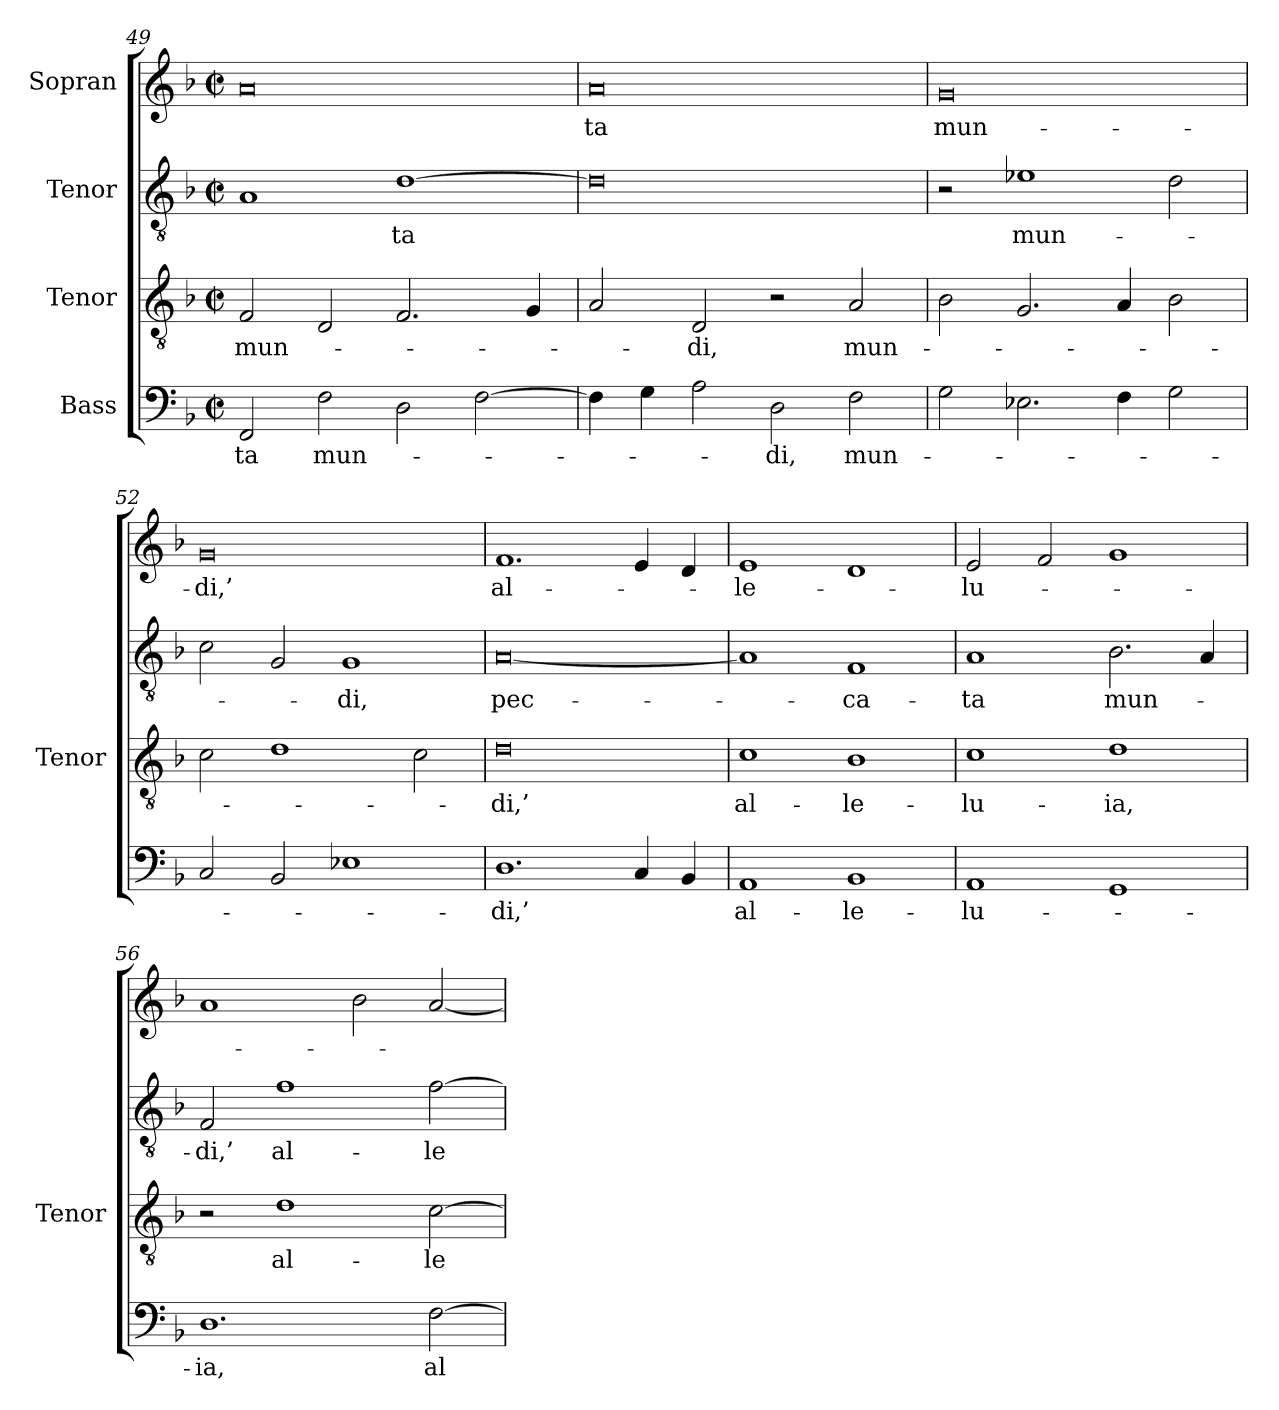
**kern	**text	**kern	**text	**kern	**text	**kern	**text
*part4	*part4	*part3	*part3	*part2	*part2	*part1	*part1
*staff4	*staff4	*staff3	*staff3	*staff2	*staff2	*staff1	*staff1
*I"Bass	*	*I"Tenor	*	*I"Tenor	*	*I"Sopran	*
*	*	*I'Tenor	*	*	*	*	*
*clefF4	*	*clefGv2	*	*clefGv2	*	*clefG2	*
*	*	*ITrd7c12	*	*ITrd7c12	*	*	*
*k[b-]	*	*k[b-]	*	*k[b-]	*	*k[b-]	*
*F:	*	*F:	*	*F:	*	*F:	*
*M2/2	*	*M2/2	*	*M2/2	*	*M2/2	*
*met(c|)	*	*met(c|)	*	*met(c|)	*	*met(c|)	*
=49	=49	=49	=49	=49	=49	=49	=49
!	!LO:LY:b:color=#000000	!	!	!	!	!	!
!	!	!	!LO:LY:b:color=#000000	!	!	!	!
2FFi/	-ta	2FFi/	mun-	1AAi	.	0ai	.
!	!LO:LY:b:color=#000000	!	!	!	!	!	!
2Fi\	mun-	2DDi/	.	.	.	.	.
!	!	!	!	!	!LO:LY:b:color=#000000	!	!
2Di\	.	2.FFi/	.	[>1Di	-ta	.	.
[>2Fi\	.	.	.	.	.	.	.
.	.	4GGi/	.	.	.	.	.
=50	=50	=50	=50	=50	=50	=50	=50
!	!	!	!	!	!	!	!LO:LY:b:color=#000000
4Fi\]	.	2AAi/	.	0Di]	.	0ai	-ta
4Gi\	.	.	.	.	.	.	.
!	!	!	!LO:LY:b:color=#000000	!	!	!	!
2Ai\	.	2DDi/	-di,	.	.	.	.
!	!LO:LY:b:color=#000000	!	!	!	!	!	!
2Di\	-di,	2r	.	.	.	.	.
!	!LO:LY:b:color=#000000	!	!	!	!	!	!
!	!	!	!LO:LY:b:color=#000000	!	!	!	!
2Fi\	mun-	2AAi/	mun-	.	.	.	.
!!LO:PB:g=z
=51	=51	=51	=51	=51	=51	=51	=51
!	!	!	!	!	!	!	!LO:LY:b:color=#000000
2Gi\	.	2BB-i\	.	2r	.	0gi	mun-
!	!	!	!	!	!LO:LY:b:color=#000000	!	!
2.E-Xi\	.	2.GGi/	.	1E-Xi	mun-	.	.
4Fi\	.	4AAi/	.	.	.	.	.
2Gi\	.	2BB-i\	.	2Di\	.	.	.
=52	=52	=52	=52	=52	=52	=52	=52
!	!	!	!	!	!	!	!LO:LY:b:color=#000000
2Ci/	.	2Ci\	.	2Ci\	.	0gi	-di,’
2BB-i/	.	1Di	.	2GGi/	.	.	.
!	!	!	!	!	!LO:LY:b:color=#000000	!	!
1E-Xi	.	.	.	1GGi	-di,	.	.
.	.	2Ci\	.	.	.	.	.
=53	=53	=53	=53	=53	=53	=53	=53
!	!LO:LY:b:color=#000000	!	!	!	!	!	!
!	!	!	!LO:LY:b:color=#000000	!	!	!	!
!	!	!	!	!	!LO:LY:b:color=#000000	!	!
!	!	!	!	!	!	!	!LO:LY:b:color=#000000
1.Di	-di,’	0Di	-di,’	[<0AAi	pec-	1.fi	al-
4Ci/	.	.	.	.	.	4ei/	.
4BB-i/	.	.	.	.	.	4di/	.
=54	=54	=54	=54	=54	=54	=54	=54
!	!LO:LY:b:color=#000000	!	!	!	!	!	!
!	!	!	!LO:LY:b:color=#000000	!	!	!	!
!	!	!	!	!	!	!	!LO:LY:b:color=#000000
1AAi	al-	1Ci	al-	1AAi]	.	1ei	-le-
!	!LO:LY:b:color=#000000	!	!	!	!	!	!
!	!	!	!LO:LY:b:color=#000000	!	!	!	!
!	!	!	!	!	!LO:LY:b:color=#000000	!	!
1BB-i	-le-	1BB-i	-le-	1FFi	-ca-	1di	.
=55	=55	=55	=55	=55	=55	=55	=55
!	!LO:LY:b:color=#000000	!	!	!	!	!	!
!	!	!	!LO:LY:b:color=#000000	!	!	!	!
!	!	!	!	!	!LO:LY:b:color=#000000	!	!
!	!	!	!	!	!	!	!LO:LY:b:color=#000000
1AAi	-lu-	1Ci	-lu-	1AAi	-ta	2ei/	-lu-
.	.	.	.	.	.	2fi/	.
!	!	!	!LO:LY:b:color=#000000	!	!	!	!
!	!	!	!	!	!LO:LY:b:color=#000000	!	!
1GGi	.	1Di	-ia,	2.BB-i\	mun-	1gi	.
.	.	.	.	4AAi/	.	.	.
=56	=56	=56	=56	=56	=56	=56	=56
!	!LO:LY:b:color=#000000	!	!	!	!	!	!
!	!	!	!	!	!LO:LY:b:color=#000000	!	!
1.Di	-ia,	2r	.	2FFi/	-di,’	1ai	.
!	!	!	!LO:LY:b:color=#000000	!	!	!	!
!	!	!	!	!	!LO:LY:b:color=#000000	!	!
.	.	1Di	al-	1Fi	al-	.	.
.	.	.	.	.	.	2b-i\	.
!	!LO:LY:b:color=#000000	!	!	!	!	!	!
!	!	!	!LO:LY:b:color=#000000	!	!	!	!
!	!	!	!	!	!LO:LY:b:color=#000000	!	!
[>2Fi\	al-	[>2Ci\	-le-	[>2Fi\	-le-	[<2ai/	.
=	=	=	=	=	=	=	=
*-	*-	*-	*-	*-	*-	*-	*-
